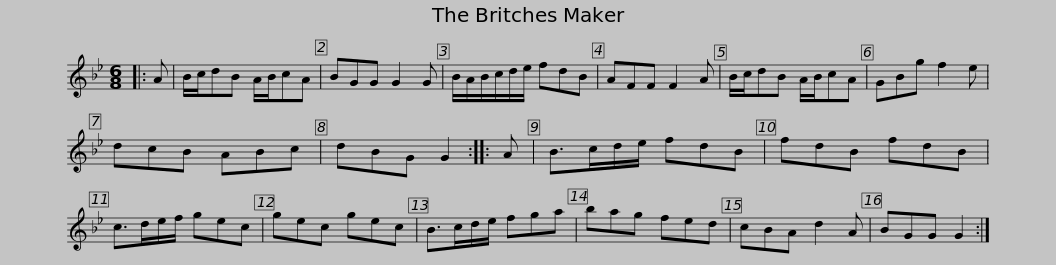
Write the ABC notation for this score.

X:1
L:1/8
M:6/8
I:linebreak $
K:Gmin
V:1 treble
V:1
|: A | B/c/dB A/B/cA | BGG G2 G | B/A/B/c/d/e/ fdB | AFF F2 A | %5
 B/c/dB A/B/cA | GBg f2 e |$ dcB ABc | dBG G2 :: A | %10
 B>cd/e/ fdB | fdB fdB | c>de/f/ gec | gec gec |$ B>cd/e/ fga | %15
 bag fed | cBA d2 A | BGG G2 :| %18
